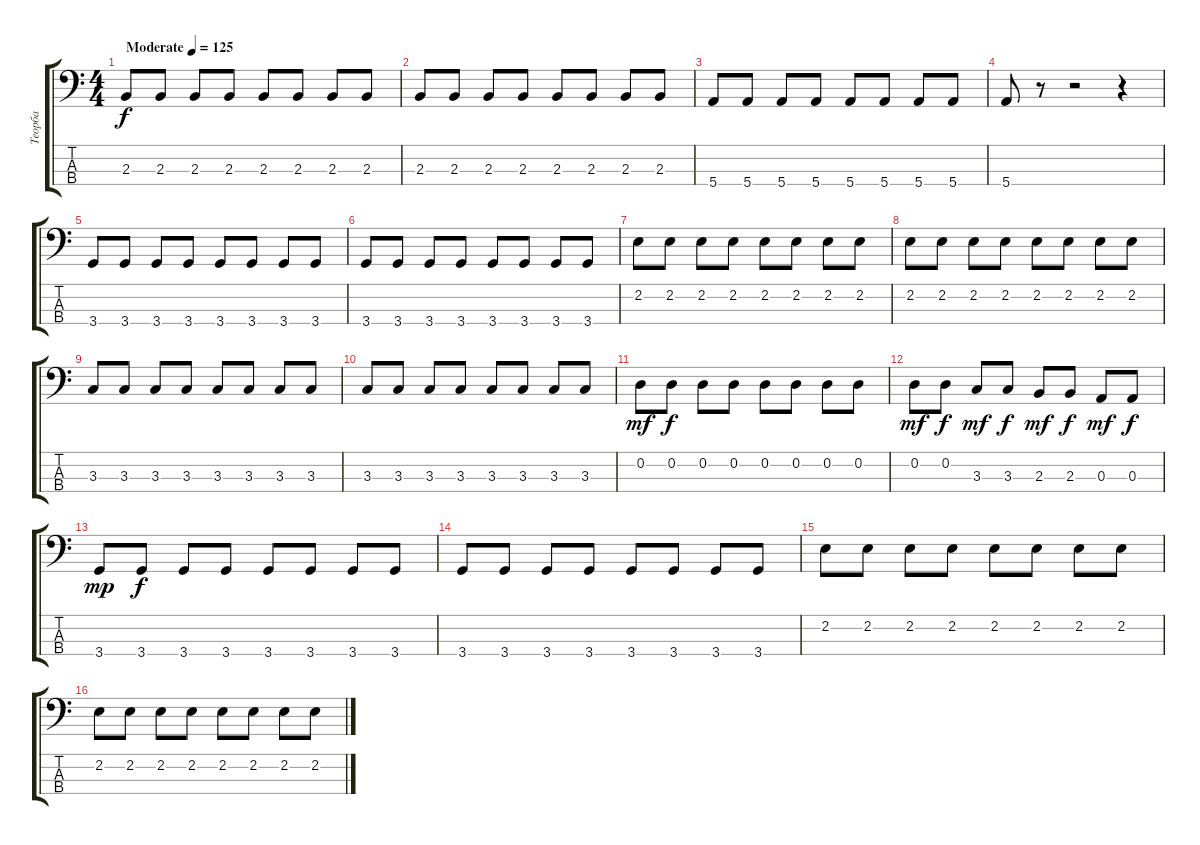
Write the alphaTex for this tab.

\track ("Теорба" "Теорба") {instrument electricbassfinger}
\staff {score tabs}
\tuning (G2 D2 A1 E1) {hide}
\ts (4 4)
\tempo (125 "Moderate")
\clef f4
\ks c
2.3.8{dy f instrument electricbassfinger} 2.3.8 2.3.8 2.3.8 2.3.8 2.3.8 2.3.8 2.3.8 |
2.3.8 2.3.8 2.3.8 2.3.8 2.3.8 2.3.8 2.3.8 2.3.8 |
5.4.8 5.4.8 5.4.8 5.4.8 5.4.8 5.4.8 5.4.8 5.4.8 |
5.4.8 r.8 r.2 r.4 |
3.4.8 3.4.8 3.4.8 3.4.8 3.4.8 3.4.8 3.4.8 3.4.8 |
3.4.8 3.4.8 3.4.8 3.4.8 3.4.8 3.4.8 3.4.8 3.4.8 |
2.2.8 2.2.8 2.2.8 2.2.8 2.2.8 2.2.8 2.2.8 2.2.8 |
2.2.8 2.2.8 2.2.8 2.2.8 2.2.8 2.2.8 2.2.8 2.2.8 |
3.3.8 3.3.8 3.3.8 3.3.8 3.3.8 3.3.8 3.3.8 3.3.8 |
3.3.8 3.3.8 3.3.8 3.3.8 3.3.8 3.3.8 3.3.8 3.3.8 |
0.2.8{dy mf} 0.2.8{dy f} 0.2.8 0.2.8 0.2.8 0.2.8 0.2.8 0.2.8 |
0.2.8{dy mf} 0.2.8{dy f} 3.3.8{dy mf} 3.3.8{dy f} 2.3.8{dy mf} 2.3.8{dy f} 0.3.8{dy mf} 0.3.8{dy f} |
3.4.8{dy mp} 3.4.8{dy f} 3.4.8 3.4.8 3.4.8 3.4.8 3.4.8 3.4.8 |
3.4.8 3.4.8 3.4.8 3.4.8 3.4.8 3.4.8 3.4.8 3.4.8 |
2.2.8 2.2.8 2.2.8 2.2.8 2.2.8 2.2.8 2.2.8 2.2.8 |
2.2.8 2.2.8 2.2.8 2.2.8 2.2.8 2.2.8 2.2.8 2.2.8
